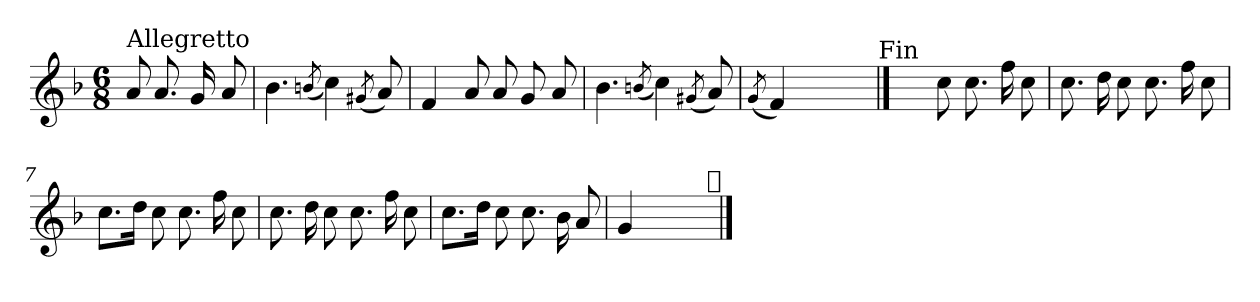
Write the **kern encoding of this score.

**kern
*part1
*staff1
*clefG2
*k[b-]
*F:
*M6/8
=
!LO:TX:a:t=Allegretto
8a/
8.a/
16g/
8a/
=1
4.b-\
(<8qbn/
4cc\)
(<8qg#X/
8a/)
=2
4f/
8a/
8a/
8g/
8a/
=3
4.b-\
(<8qbn/
4cc\)
(<8qg#X/
8a/)
=4
(<8qg/
4f/)
2ryy
!LO:TX:a:t=Fin
==5
4ryy
8cc\
8.cc\
16ff\
8cc\
!!LO:LB:g=z
=6
8.cc\
16dd\
8cc\
8.cc\
16ff\
8cc\
=7
8.cc\L
16dd\Jk
8cc\
8.cc\
16ff\
8cc\
=8
8.cc\
16dd\
8cc\
8.cc\
16ff\
8cc\
=9
8.cc\L
16dd\Jk
8cc\
8.cc\
16b-\
8a/
=10
4g/
2ryy
!LO:TX:a:t=𝄋
==
*-
